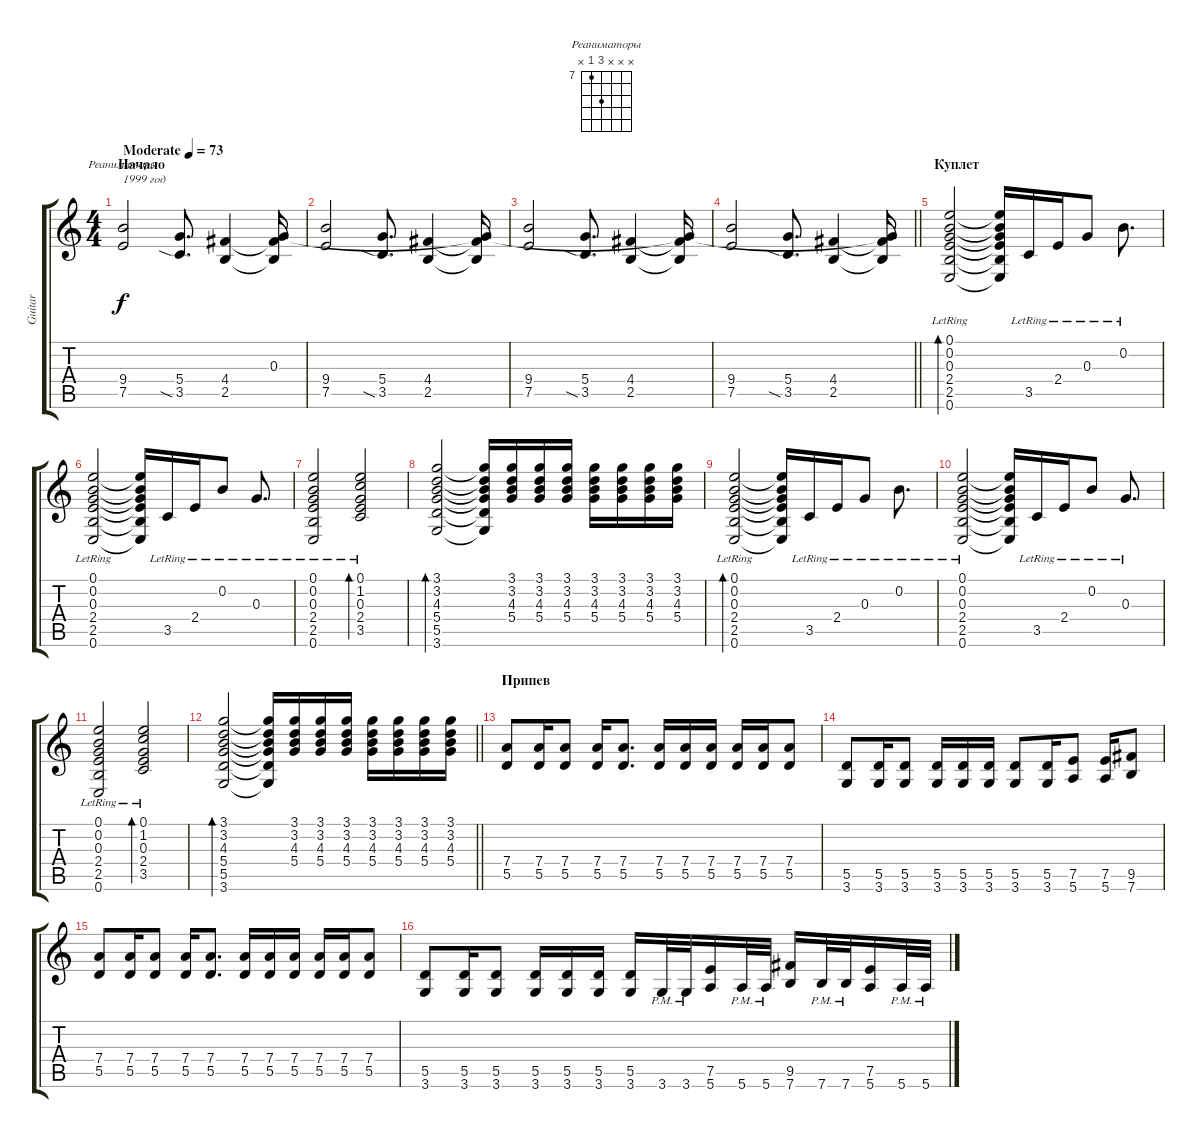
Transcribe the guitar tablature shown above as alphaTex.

\track ("Guitar" "Guitar") {instrument overdrivenguitar}
\staff {score tabs}
\tuning (E4 B3 G3 D3 A2 E2) {hide}
\chord ("Реаниматоры" x x x 9 7 x) {firstfret 7}
\ts (4 4)
\section ("" "Начало")
\tempo (73 "Moderate")
\clef g2
\ks c
(9.4 7.5).2{ch "Реаниматоры" txt "1999 год" dy f instrument overdrivenguitar} (5.4 3.5{sia}).8{d} (4.4 2.5).4 (0.3 4.4{t} 2.5{t}).16 |
(9.4 7.5).2 (5.4 3.5{sia}).8{d} (4.4 2.5).4 (0.3{t} 4.4{t} 2.5{t}).16 |
(9.4 7.5).2 (5.4 3.5{sia}).8{d} (4.4 2.5).4 (0.3{t} 4.4{t} 2.5{t}).16 |
\barLineRight lightlight
(9.4 7.5).2 (5.4 3.5{sia}).8{d} (4.4 2.5).4 (0.3{t} 4.4{t} 2.5{t}).16 |
\section ("" "Куплет")
(0.1{lr} 0.2{lr} 0.3{lr} 2.4{lr} 2.5{lr} 0.6{lr}).2{bd 120 instrument electricguitarclean} (0.1{t} 0.2{t} 0.3{t} 2.4{t} 2.5{t} 0.6{t}).16 3.5{lr}.16 2.4{lr}.16 0.3{lr}.8 0.2{lr}.8{d} |
(0.1{lr} 0.2{lr} 0.3{lr} 2.4{lr} 2.5{lr} 0.6{lr}).2 (0.1{t} 0.2{t} 0.3{t} 2.4{t} 2.5{t} 0.6{t}).16 3.5{lr}.16 2.4{lr}.16 0.2{lr}.8 0.3{lr}.8{d} |
(0.1{lr} 0.2{lr} 0.3{lr} 2.4{lr} 2.5{lr} 0.6{lr}).2 (0.1{lr} 1.2{lr} 0.3{lr} 2.4{lr} 3.5{lr}).2{bd 60} |
(3.1 3.2 4.3 5.4 5.5 3.6).2{bd 60} (3.1{t} 3.2{t} 4.3{t} 5.4{t} 5.5{t} 3.6{t}).16 (3.1 3.2 4.3 5.4).16 (3.1 3.2 4.3 5.4).16 (3.1 3.2 4.3 5.4).16 (3.1 3.2 4.3 5.4).16 (3.1 3.2 4.3 5.4).16 (3.1 3.2 4.3 5.4).16 (3.1 3.2 4.3 5.4).16 |
(0.1{lr} 0.2{lr} 0.3{lr} 2.4{lr} 2.5{lr} 0.6{lr}).2{bd 120} (0.1{t} 0.2{t} 0.3{t} 2.4{t} 2.5{t} 0.6{t}).16 3.5{lr}.16 2.4{lr}.16 0.3{lr}.8 0.2{lr}.8{d} |
(0.1{lr} 0.2{lr} 0.3{lr} 2.4{lr} 2.5{lr} 0.6{lr}).2 (0.1{t} 0.2{t} 0.3{t} 2.4{t} 2.5{t} 0.6{t}).16 3.5{lr}.16 2.4{lr}.16 0.2{lr}.8 0.3{lr}.8{d} |
(0.1{lr} 0.2{lr} 0.3{lr} 2.4{lr} 2.5{lr} 0.6{lr}).2 (0.1{lr} 1.2{lr} 0.3{lr} 2.4{lr} 3.5{lr}).2{bd 60} |
\barLineRight lightlight
(3.1 3.2 4.3 5.4 5.5 3.6).2{bd 60} (3.1{t} 3.2{t} 4.3{t} 5.4{t} 5.5{t} 3.6{t}).16 (3.1 3.2 4.3 5.4).16 (3.1 3.2 4.3 5.4).16 (3.1 3.2 4.3 5.4).16 (3.1 3.2 4.3 5.4).16 (3.1 3.2 4.3 5.4).16 (3.1 3.2 4.3 5.4).16 (3.1 3.2 4.3 5.4).16 |
\section ("" "Припев")
(7.4 5.5).8{instrument overdrivenguitar} (7.4 5.5).16 (7.4 5.5).8 (7.4 5.5).16 (7.4 5.5).8{d} (7.4 5.5).16 (7.4 5.5).16 (7.4 5.5).16 (7.4 5.5).16 (7.4 5.5).16 (7.4 5.5).8 |
(5.5 3.6).8 (5.5 3.6).16 (5.5 3.6).8 (5.5 3.6).16 (5.5 3.6).16 (5.5 3.6).16 (5.5 3.6).8 (5.5 3.6).16 (7.5 5.6).8 (7.5 5.6).16 (9.5 7.6).8 |
(7.4 5.5).8 (7.4 5.5).16 (7.4 5.5).8 (7.4 5.5).16 (7.4 5.5).8{d} (7.4 5.5).16 (7.4 5.5).16 (7.4 5.5).16 (7.4 5.5).16 (7.4 5.5).16 (7.4 5.5).8 |
(5.5 3.6).8 (5.5 3.6).16 (5.5 3.6).8 (5.5 3.6).16 (5.5 3.6).16 (5.5 3.6).16 (5.5 3.6).16 3.6{pm}.32 3.6{pm}.32 (7.5 5.6).16 5.6{pm}.32 5.6{pm}.32 (9.5 7.6).16 7.6{pm}.32 7.6{pm}.32 (7.5 5.6).16 5.6{pm}.32 5.6{pm}.32
